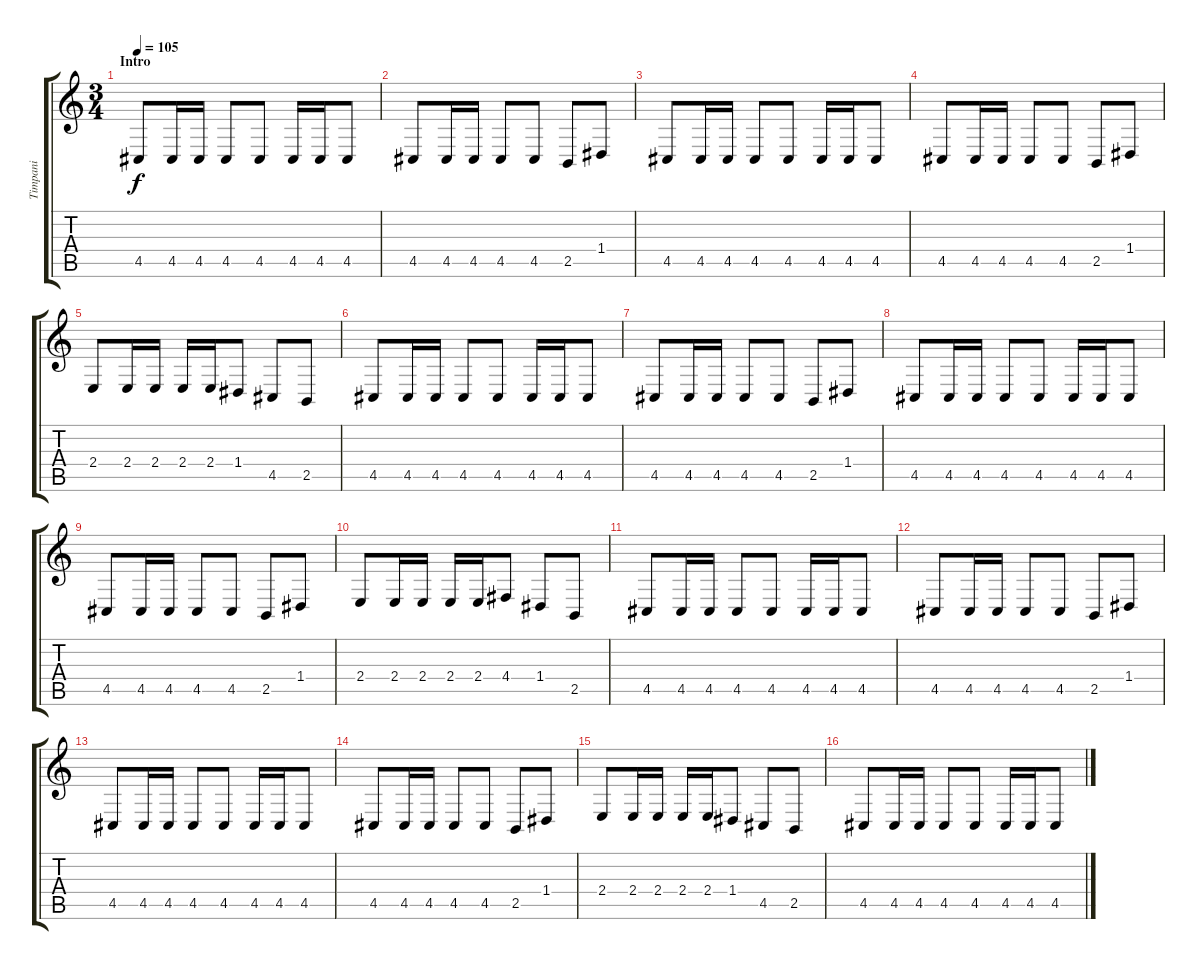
\track ("Timpani" "Timpani") {instrument timpani}
\staff {score tabs}
\tuning (E4 B3 G3 D3 A2 E2) {hide}
\ts (3 4)
\section ("" "Intro")
\tempo 105
\clef g2
\ks c
4.5.8{dy f instrument timpani} 4.5.16 4.5.16 4.5.8 4.5.8 4.5.16 4.5.16 4.5.8 |
4.5.8 4.5.16 4.5.16 4.5.8 4.5.8 2.5.8 1.4.8 |
4.5.8 4.5.16 4.5.16 4.5.8 4.5.8 4.5.16 4.5.16 4.5.8 |
4.5.8 4.5.16 4.5.16 4.5.8 4.5.8 2.5.8 1.4.8 |
2.4.8 2.4.16 2.4.16 2.4.16 2.4.16 1.4.8 4.5.8 2.5.8 |
4.5.8 4.5.16 4.5.16 4.5.8 4.5.8 4.5.16 4.5.16 4.5.8 |
4.5.8 4.5.16 4.5.16 4.5.8 4.5.8 2.5.8 1.4.8 |
4.5.8 4.5.16 4.5.16 4.5.8 4.5.8 4.5.16 4.5.16 4.5.8 |
4.5.8 4.5.16 4.5.16 4.5.8 4.5.8 2.5.8 1.4.8 |
2.4.8 2.4.16 2.4.16 2.4.16 2.4.16 4.4.8 1.4.8 2.5.8 |
4.5.8 4.5.16 4.5.16 4.5.8 4.5.8 4.5.16 4.5.16 4.5.8 |
4.5.8 4.5.16 4.5.16 4.5.8 4.5.8 2.5.8 1.4.8 |
4.5.8 4.5.16 4.5.16 4.5.8 4.5.8 4.5.16 4.5.16 4.5.8 |
4.5.8 4.5.16 4.5.16 4.5.8 4.5.8 2.5.8 1.4.8 |
2.4.8 2.4.16 2.4.16 2.4.16 2.4.16 1.4.8 4.5.8 2.5.8 |
4.5.8 4.5.16 4.5.16 4.5.8 4.5.8 4.5.16 4.5.16 4.5.8
